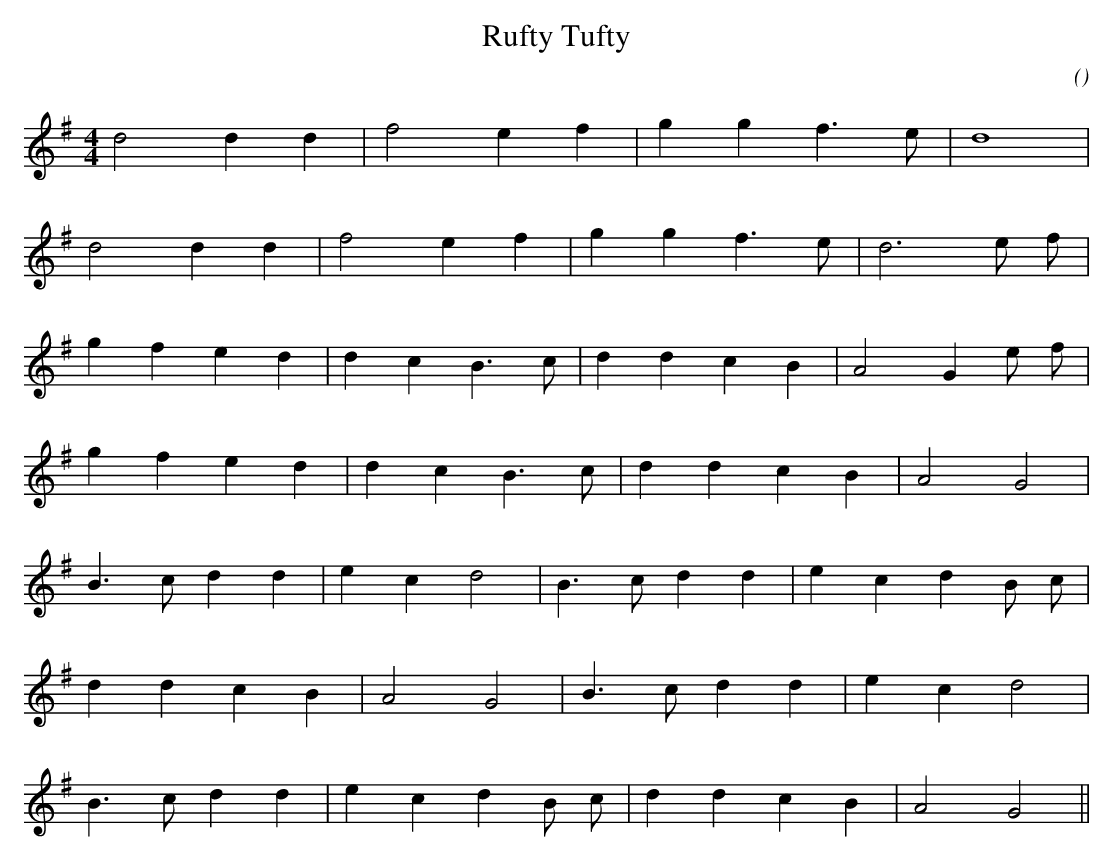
X:1
T: Rufty Tufty
C:
O:
M:4/4
K:G
K:G
M:4/4
L:1/16
d8 d4 d4 |f8 e4 f4 |g4 g4 f6 e2 |d16 |
d8 d4 d4 |f8 e4 f4 |g4 g4 f6 e2 |d12 e2 f2 |
g4 f4 e4 d4 |d4 c4 B6 c2 |d4 d4 c4 B4 |A8 G4 e2 f2 |
g4 f4 e4 d4 |d4 c4 B6 c2 |d4 d4 c4 B4 |A8 G8 |
B6 c2 d4 d4 |e4 c4 d8 |B6 c2 d4 d4 |e4 c4 d4 B2 c2 |
d4 d4 c4 B4 |A8 G8 |B6 c2 d4 d4 |e4 c4 d8 |
B6 c2 d4 d4 |e4 c4 d4 B2 c2 |d4 d4 c4 B4 |A8 G8 ||
